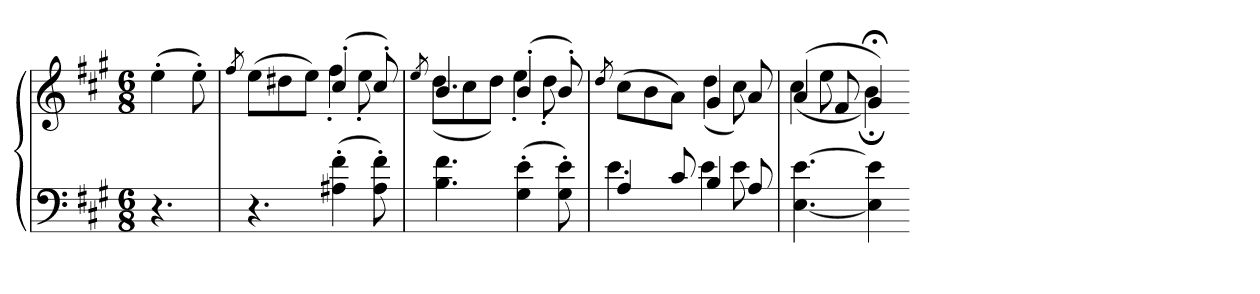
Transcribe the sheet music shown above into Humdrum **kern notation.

**kern	**kern
*part1	*part1
*staff2	*staff1
*clefF4	*clefG2
*k[f#c#g#]	*k[f#c#g#]
*A:	*A:
*M6/8	*M6/8
=	=
4.r	(4ee'
.	8ee')
=209	=209
.	8qff#
*	*^
4.r	(8eeL	4.ryy
.	8dd#X	.
.	8eeJ)	.
(4A#X' 4f#'	(4cc#'	4ff#'
8A#' 8f#')	8cc#')	8ee'
=210	=210	=210
.	.	8qee
4.B 4.f#	4.b	(8ddL
.	.	8cc#
.	.	8ddJ)
(4G#' 4e'	(4b'	4ee'
8G#' 8e')	8b')	8dd'
=211	=211	=211
.	8qdd	.
*^	*	*
4A	4.e	(8cc#L	4.ryy
.	.	8b	.
8c#	.	8aJ)	.
4B	4e	4g#	(4dd
8A	8e	8a	8cc#)
*v	*v	*	*
=212	=212	=212
[4.E [4.e	(4a	(4cc#
.	8f#	8ee
4E] 4e]	4g#;<)	4b;<)
*	*v	*v
=-	=-
*-	*-
